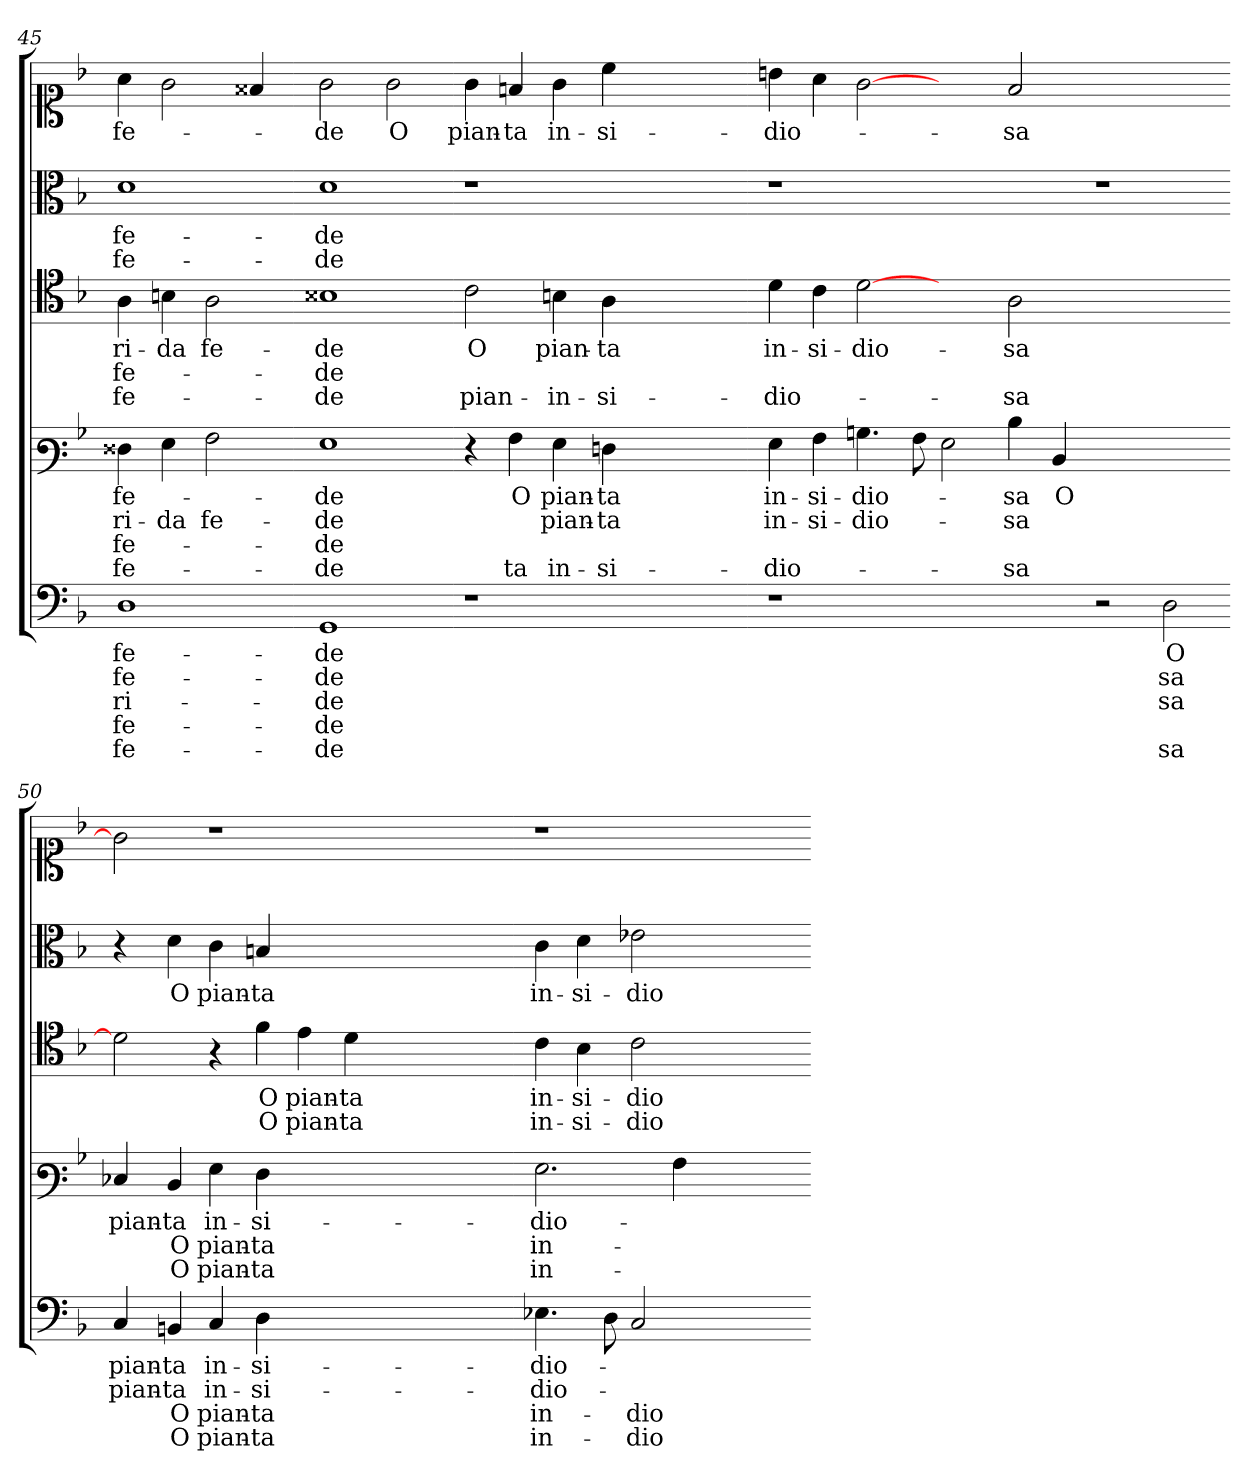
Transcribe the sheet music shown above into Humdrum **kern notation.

**kern	**text	**text	**text	**text	**text	**kern	**text	**text	**text	**text	**kern	**text	**text	**text	**kern	**text	**text	**kern	**text
*part5	*part5	*part5	*part5	*part5	*part5	*part4	*part4	*part4	*part4	*part4	*part3	*part3	*part3	*part3	*part2	*part2	*part2	*part1	*part1
*staff5	*staff5	*staff5	*staff5	*staff5	*staff5	*staff4	*staff4	*staff4	*staff4	*staff4	*staff3	*staff3	*staff3	*staff3	*staff2	*staff2	*staff2	*staff1	*staff1
*clefF4	*	*	*	*	*	*clefF3	*	*	*	*	*clefC4	*	*	*	*clefC3	*	*	*clefC1	*
*k[b-]	*	*	*	*	*	*k[b-]	*	*	*	*	*k[b-]	*	*	*	*k[b-]	*	*	*k[b-]	*
=45	=45	=45	=45	=45	=45	=45	=45	=45	=45	=45	=45	=45	=45	=45	=45	=45	=45	=45	=45
1D	fe-	fe-	ri-	fe-	fe-	4F##X	fe-	ri-	fe-	fe-	4A	ri-	fe-	fe-	1d	fe-	fe-	4a	fe-
.	.	.	.	.	.	4G	.	da	.	.	4B	da	.	.	.	.	.	2g	.
.	.	.	.	.	.	2A	.	fe-	.	.	2A	fe-	.	.	.	.	.	.	.
.	.	.	.	.	.	.	.	.	.	.	.	.	.	.	.	.	.	4f##X	.
=46-	=46-	=46-	=46-	=46-	=46-	=46-	=46-	=46-	=46-	=46-	=46-	=46-	=46-	=46-	=46-	=46-	=46-	=46-	=46-
1GG	de	de	de	de	de	1G	de	de	de	de	1B##X	de	de	de	1d	de	de	2g	de
.	.	.	.	.	.	.	.	.	.	.	.	.	.	.	.	.	.	2g	O
=47-	=47-	=47-	=47-	=47-	=47-	=47-	=47-	=47-	=47-	=47-	=47-	=47-	=47-	=47-	=47-	=47-	=47-	=47-	=47-
1r	.	.	.	.	.	4r	.	.	.	.	2c	O	.	pian-	1r	.	.	4g	pian-
.	.	.	.	.	.	4A	O	.	.	ta	.	.	.	.	.	.	.	4f	ta
.	.	.	.	.	.	4G	pian-	pian-	.	in-	4B	pian-	.	in-	.	.	.	4g	in-
.	.	.	.	.	.	4F	ta	ta	.	si-	4A	ta	.	si-	.	.	.	4cc	si-
1ryy	.	.	.	.	.	1ryy	.	.	.	.	1ryy	.	.	.	1ryy	.	.	1ryy	.
=48-	=48-	=48-	=48-	=48-	=48-	=48-	=48-	=48-	=48-	=48-	=48-	=48-	=48-	=48-	=48-	=48-	=48-	=48-	=48-
1r	.	.	.	.	.	4G	in-	in-	.	dio-	4d	in-	.	dio-	1r	.	.	4b	dio-
.	.	.	.	.	.	4A	si-	si-	.	.	4c	si-	.	.	.	.	.	4a	.
.	.	.	.	.	.	4.B	dio-	dio-	.	.	[2d	dio-	.	.	.	.	.	[2g	.
.	.	.	.	.	.	8A	.	.	.	.	.	.	.	.	.	.	.	.	.
1ryy	.	.	.	.	.	2G	.	.	.	.	2ryy	.	.	.	1ryy	.	.	2ryy	.
.	.	.	.	.	.	4d	sa	sa	.	sa	2A	sa	.	sa	.	.	.	2f	sa
.	.	.	.	.	.	4D	O	.	.	.	.	.	.	.	.	.	.	.	.
2r	.	.	.	.	.	1ryy	.	.	.	.	1ryy	.	.	.	1r	.	.	1ryy	.
2D	O	sa	sa	.	sa	.	.	.	.	.	.	.	.	.	.	.	.	.	.
=50-	=50-	=50-	=50-	=50-	=50-	=50-	=50-	=50-	=50-	=50-	=50-	=50-	=50-	=50-	=50-	=50-	=50-	=50-	=50-
4C	pian-	pian-	.	.	.	4E-X	pian-	.	.	.	2d]	.	.	.	4r	.	.	2g]	.
4BB	ta	ta	O	O	.	4D	ta	O	O	.	.	.	.	.	4d	O	.	.	.
4C	in-	in-	pian-	pian-	.	4G	in-	pian-	pian-	.	4r	.	.	.	4c	pian-	.	1r	.
4D	si-	si-	ta	ta	.	4F	si-	ta	ta	.	4f	O	O	.	4B	ta	.	.	.
1ryy	.	.	.	.	.	1ryy	.	.	.	.	4e	pian-	pian-	.	1ryy	.	.	.	.
.	.	.	.	.	.	.	.	.	.	.	4d	ta	ta	.	.	.	.	.	.
.	.	.	.	.	.	.	.	.	.	.	1ryy	.	.	.	.	.	.	1ryy	.
2ryy	.	.	.	.	.	2ryy	.	.	.	.	.	.	.	.	2ryy	.	.	.	.
=51-	=51-	=51-	=51-	=51-	=51-	=51-	=51-	=51-	=51-	=51-	=51-	=51-	=51-	=51-	=51-	=51-	=51-	=51-	=51-
4.E-X	dio-	dio-	in-	in-	.	2.G	dio-	in-	in-	.	4c	in-	in-	.	4c	in-	.	1r	.
.	.	.	.	.	.	.	.	.	.	.	4B	si-	si-	.	4d	si-	.	.	.
8D	.	.	.	.	.	.	.	.	.	.	.	.	.	.	.	.	.	.	.
2C	.	.	dio-	dio-	.	.	.	.	.	.	2c	dio-	dio-	.	2e-X	dio-	.	.	.
.	.	.	.	.	.	4A	.	.	.	.	.	.	.	.	.	.	.	.	.
1ryy	.	.	.	.	.	1ryy	.	.	.	.	1ryy	.	.	.	1ryy	.	.	1ryy	.
=-	=-	=-	=-	=-	=-	=-	=-	=-	=-	=-	=-	=-	=-	=-	=-	=-	=-	=-	=-
*-	*-	*-	*-	*-	*-	*-	*-	*-	*-	*-	*-	*-	*-	*-	*-	*-	*-	*-	*-
